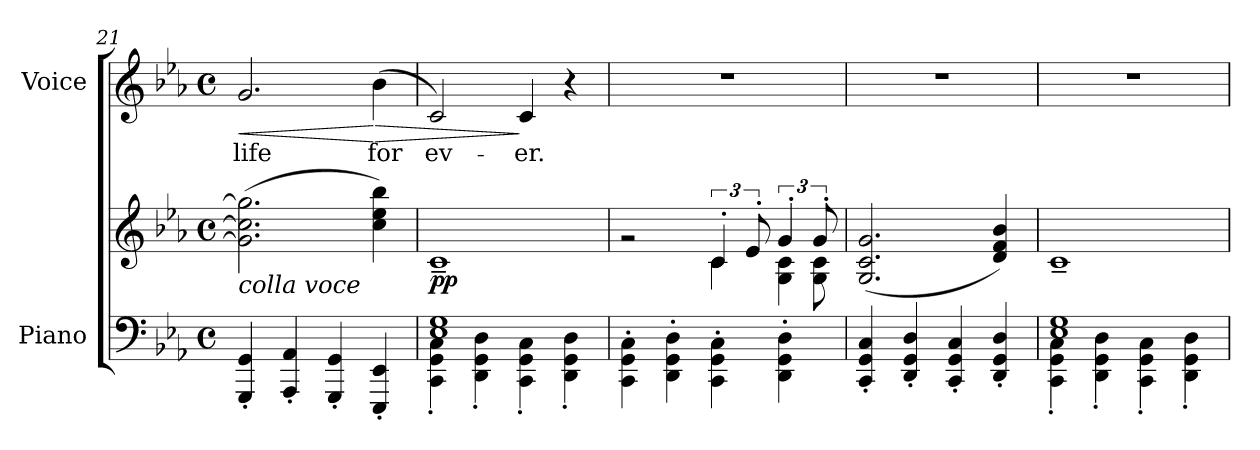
**kern	**kern	**dynam	**kern	**text	**dynam
*part2	*part2	*part2	*part1	*part1	*part1
*staff3	*staff2	*staff2/3	*staff1	*staff1	*staff1
*I"Piano	*	*	*I"Voice	*	*
*I'Pno	*	*	*	*	*
*clefF4	*clefG2	*	*clefG2	*	*
*k[b-e-a-]	*k[b-e-a-]	*	*k[b-e-a-]	*	*
*M4/4	*M4/4	*	*M4/4	*	*
*met(c)	*met(c)	*	*met(c)	*	*
=21	=21	=21	=21	=21	=21
!	!LO:TX:b:i:t=colla voce	!	!	!	!
!	!	!	!	!LO:LY:b	!LO:HP:b
4GGG/' 4GG/'	(>2.g\] 2.cc\] 2.gg\]	.	2.g/	life	<
4AAA-/' 4AA-/'	.	.	.	.	.
4GGG/' 4GG/'	.	.	.	.	.
!	!	!	!	!LO:LY:b	!LO:HP:n=1:b
4EEE-/' 4EE-/'	4cc\ 4ee-\ 4bb-\)	.	(>4b-\	for	[ >
=22	=22	=22	=22	=22	=22
*^	*	*	*	*	*
!	!	!	!LO:DY:b	!	!LO:LY:b	!
1E- 1G	4CC\' 4GG\' 4C\'	1c:~	pp	2c/)	ev-	.
.	4DD\' 4GG\' 4D\'	.	.	.	.	.
!	!	!	!	!	!LO:LY:b	!
.	4CC\' 4GG\' 4C\'	.	.	4c/	-er.	]
.	4DD\' 4GG\' 4D\'	.	.	4r	.	.
*v	*v	*	*	*	*	*
=23	=23	=23	=23	=23	=23
*	*^	*	*	*	*
4CC\' 4GG\' 4C\'	2rg	2ryy	.	1r	.	.
4DD\' 4GG\' 4D\'	.	.	.	.	.	.
4CC\' 4GG\' 4C\'	6c'/	4c\	.	.	.	.
.	12e-'/	.	.	.	.	.
*	*	*Xtuplet	*	*	*	*
4DD\' 4GG\' 4D\'	6g'/	6G\ 6c\	.	.	.	.
.	12g'/	12G\ 12c\	.	.	.	.
*	*v	*v	*	*	*	*
!!LO:LB:g=z
=24	=24	=24	=24	=24	=24
4CC/' 4GG/' 4C/'	(>2.G/ 2.c/ 2.g/	.	1r	.	.
4DD/' 4GG/' 4D/'	.	.	.	.	.
4CC/' 4GG/' 4C/'	.	.	.	.	.
4DD/' 4GG/' 4D/'	4d/ 4f/ 4b-/)	.	.	.	.
=25	=25	=25	=25	=25	=25
*^	*	*	*	*	*
1E- 1G	4CC\' 4GG\' 4C\'	1c:~	.	1r	.	.
.	4DD\' 4GG\' 4D\'	.	.	.	.	.
.	4CC\' 4GG\' 4C\'	.	.	.	.	.
.	4DD\' 4GG\' 4D\'	.	.	.	.	.
*v	*v	*	*	*	*	*
=	=	=	=	=	=
*-	*-	*-	*-	*-	*-
